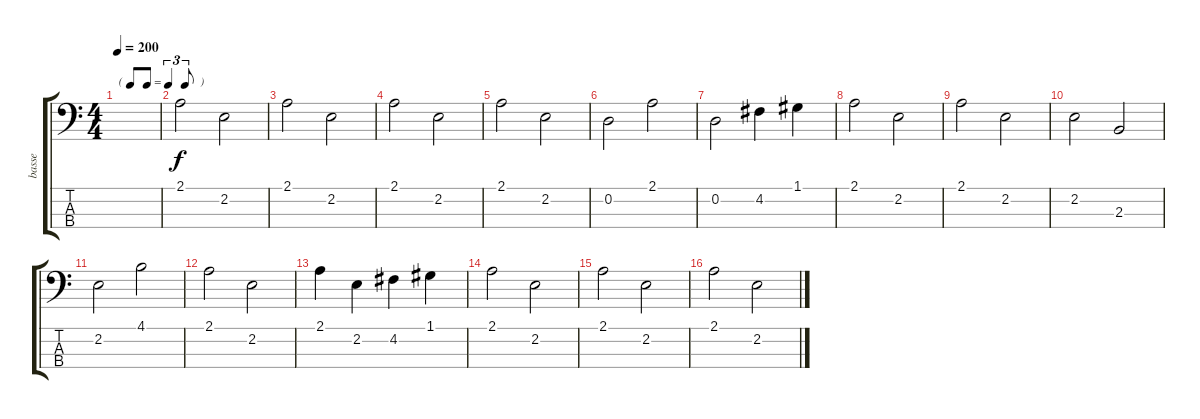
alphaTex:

\track ("basse" "basse") {instrument acousticbass}
\staff {score tabs}
\tuning (G2 D2 A1 E1) {hide}
\ts (4 4)
\tf triplet8th
\tempo 200
\clef f4
\ks c
|
2.1.2 2.2.2 |
2.1.2 2.2.2 |
2.1.2 2.2.2 |
2.1.2 2.2.2 |
0.2.2 2.1.2 |
0.2.2 4.2.4 1.1.4 |
2.1.2 2.2.2 |
2.1.2 2.2.2 |
2.2.2 2.3.2 |
2.2.2 4.1.2 |
2.1.2 2.2.2 |
2.1.4 2.2.4 4.2.4 1.1.4 |
2.1.2 2.2.2 |
2.1.2 2.2.2 |
2.1.2 2.2.2
